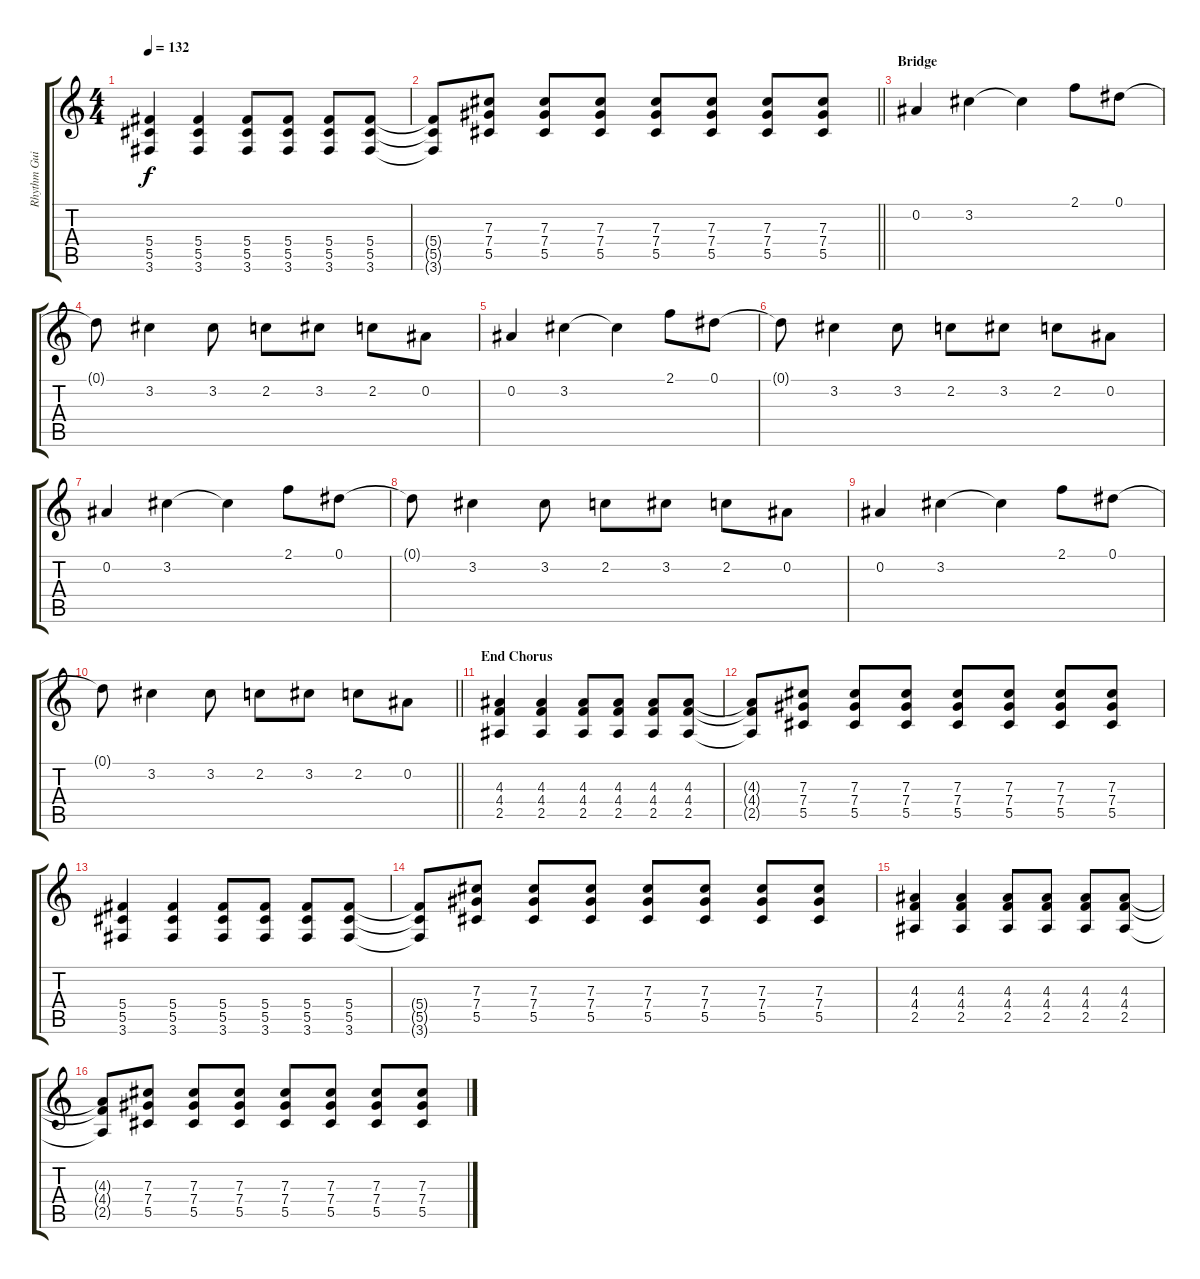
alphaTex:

\track ("Rhythm Guitar" "Rhythm Gui") {instrument distortionguitar}
\staff {score tabs}
\tuning (Eb4 Bb3 Gb3 Db3 Ab2 Eb2) {hide}
\ts (4 4)
\tempo 132
\clef g2
\ks c
(5.4 5.5 3.6).4{dy f} (5.4 5.5 3.6).4 (5.4 5.5 3.6).8 (5.4 5.5 3.6).8 (5.4 5.5 3.6).8 (5.4 5.5 3.6).8 |
\barLineRight lightlight
(5.4{t} 5.5{t} 3.6{t}).8 (7.3 7.4 5.5).8 (7.3 7.4 5.5).8 (7.3 7.4 5.5).8 (7.3 7.4 5.5).8 (7.3 7.4 5.5).8 (7.3 7.4 5.5).8 (7.3 7.4 5.5).8 |
\section ("" "Bridge")
0.2.4 3.2.4 3.2{t}.4 2.1.8 0.1.8 |
0.1{t}.8 3.2.4 3.2.8 2.2.8 3.2.8 2.2.8 0.2.8 |
0.2.4 3.2.4 3.2{t}.4 2.1.8 0.1.8 |
0.1{t}.8 3.2.4 3.2.8 2.2.8 3.2.8 2.2.8 0.2.8 |
0.2.4 3.2.4 3.2{t}.4 2.1.8 0.1.8 |
0.1{t}.8 3.2.4 3.2.8 2.2.8 3.2.8 2.2.8 0.2.8 |
0.2.4 3.2.4 3.2{t}.4 2.1.8 0.1.8 |
\barLineRight lightlight
0.1{t}.8 3.2.4 3.2.8 2.2.8 3.2.8 2.2.8 0.2.8 |
\section ("" "End Chorus")
(4.3 4.4 2.5).4 (4.3 4.4 2.5).4 (4.3 4.4 2.5).8 (4.3 4.4 2.5).8 (4.3 4.4 2.5).8 (4.3 4.4 2.5).8 |
(4.3{t} 4.4{t} 2.5{t}).8 (7.3 7.4 5.5).8 (7.3 7.4 5.5).8 (7.3 7.4 5.5).8 (7.3 7.4 5.5).8 (7.3 7.4 5.5).8 (7.3 7.4 5.5).8 (7.3 7.4 5.5).8 |
(5.4 5.5 3.6).4 (5.4 5.5 3.6).4 (5.4 5.5 3.6).8 (5.4 5.5 3.6).8 (5.4 5.5 3.6).8 (5.4 5.5 3.6).8 |
(5.4{t} 5.5{t} 3.6{t}).8 (7.3 7.4 5.5).8 (7.3 7.4 5.5).8 (7.3 7.4 5.5).8 (7.3 7.4 5.5).8 (7.3 7.4 5.5).8 (7.3 7.4 5.5).8 (7.3 7.4 5.5).8 |
(4.3 4.4 2.5).4 (4.3 4.4 2.5).4 (4.3 4.4 2.5).8 (4.3 4.4 2.5).8 (4.3 4.4 2.5).8 (4.3 4.4 2.5).8 |
(4.3{t} 4.4{t} 2.5{t}).8 (7.3 7.4 5.5).8 (7.3 7.4 5.5).8 (7.3 7.4 5.5).8 (7.3 7.4 5.5).8 (7.3 7.4 5.5).8 (7.3 7.4 5.5).8 (7.3 7.4 5.5).8
